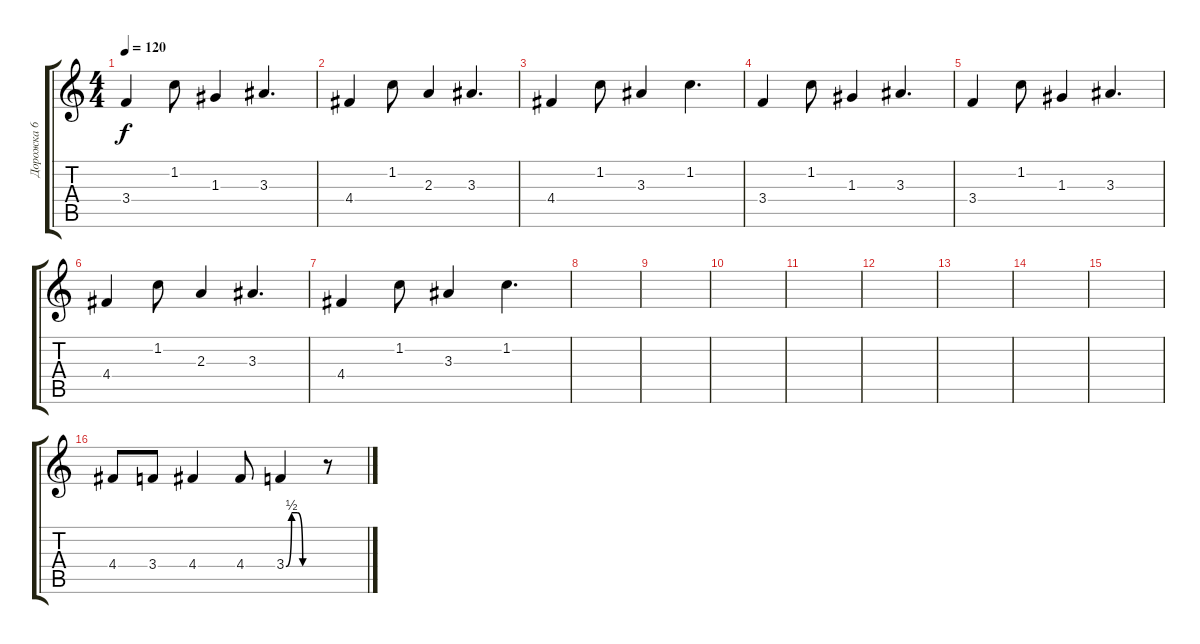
\track ("Дорожка 6" "Дорожка 6") {instrument overdrivenguitar}
\staff {score tabs}
\tuning (E4 B3 G3 D3 A2 E2) {hide}
\ts (4 4)
\tempo 120
\clef g2
\ks c
3.4.4{dy f} 1.2.8 1.3.4 3.3.4{d} |
4.4.4 1.2.8 2.3.4 3.3.4{d} |
4.4.4 1.2.8 3.3.4 1.2.4{d} |
3.4.4 1.2.8 1.3.4 3.3.4{d} |
3.4.4 1.2.8 1.3.4 3.3.4{d} |
4.4.4 1.2.8 2.3.4 3.3.4{d} |
4.4.4 1.2.8 3.3.4 1.2.4{d} |
|
|
|
|
|
|
|
|
4.4.8 3.4.8 4.4.4 4.4.8 3.4{be (custom 0 0 10 2 20 2 30 0 60 0)}.4 r.8
